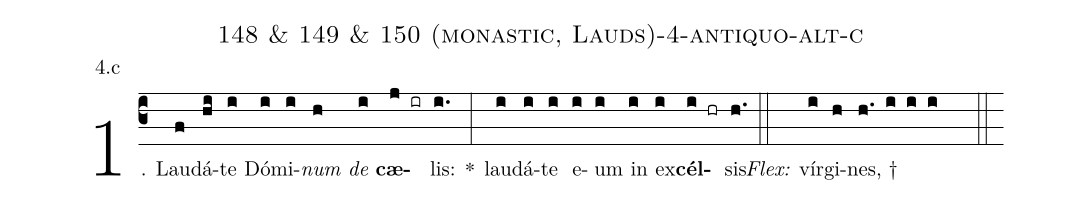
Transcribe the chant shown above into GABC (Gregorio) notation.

name: 148 & 149 & 150 (monastic, Lauds)-4-antiquo-alt-c;
annotation: 4.c;
%%
(c3)1. Lau(f)dá(hi)te(i) Dó(i)mi(i)<i>num</i>(h) <i>de</i>(i) <b>cæ</b>(j ir)lis:(i.) *(:) lau(i)dá(i)te(i) e(i)um(i) in(i) ex(i)<b>cél</b>(i hr)sis.(h.) (::)
<i>Flex:</i>()  vír(i)gi(h)nes, †(h. i i i  ::)
